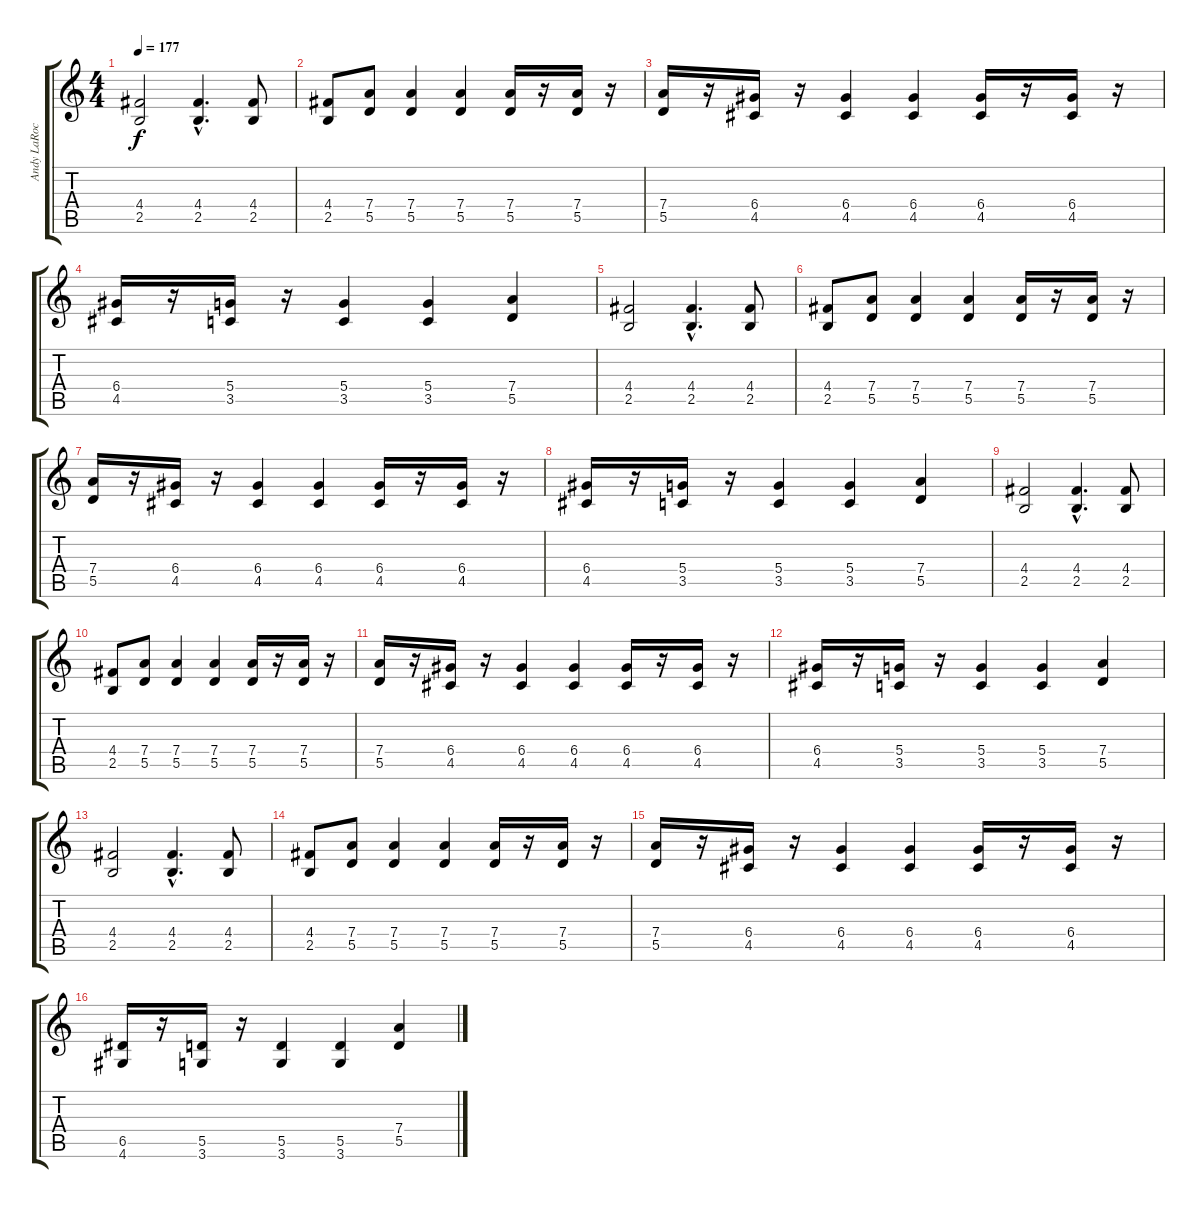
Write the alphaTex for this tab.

\track ("Andy LaRocque" "Andy LaRoc") {instrument distortionguitar}
\staff {score tabs}
\tuning (E4 B3 G3 D3 A2 E2) {hide}
\ts (4 4)
\tempo 177
\clef g2
\ks c
(4.4 2.5).2{dy f} (4.4{hac} 2.5{hac}).4{d} (4.4 2.5).8 |
(4.4 2.5).8 (7.4 5.5).8 (7.4 5.5).4 (7.4 5.5).4 (7.4 5.5).16 r.16 (7.4 5.5).16 r.16 |
(7.4 5.5).16 r.16 (6.4 4.5).16 r.16 (6.4 4.5).4 (6.4 4.5).4 (6.4 4.5).16 r.16 (6.4 4.5).16 r.16 |
(6.4 4.5).16 r.16 (5.4 3.5).16 r.16 (5.4 3.5).4 (5.4 3.5).4 (7.4 5.5).4 |
(4.4 2.5).2 (4.4{hac} 2.5{hac}).4{d} (4.4 2.5).8 |
(4.4 2.5).8 (7.4 5.5).8 (7.4 5.5).4 (7.4 5.5).4 (7.4 5.5).16 r.16 (7.4 5.5).16 r.16 |
(7.4 5.5).16 r.16 (6.4 4.5).16 r.16 (6.4 4.5).4 (6.4 4.5).4 (6.4 4.5).16 r.16 (6.4 4.5).16 r.16 |
(6.4 4.5).16 r.16 (5.4 3.5).16 r.16 (5.4 3.5).4 (5.4 3.5).4 (7.4 5.5).4 |
(4.4 2.5).2 (4.4{hac} 2.5{hac}).4{d} (4.4 2.5).8 |
(4.4 2.5).8 (7.4 5.5).8 (7.4 5.5).4 (7.4 5.5).4 (7.4 5.5).16 r.16 (7.4 5.5).16 r.16 |
(7.4 5.5).16 r.16 (6.4 4.5).16 r.16 (6.4 4.5).4 (6.4 4.5).4 (6.4 4.5).16 r.16 (6.4 4.5).16 r.16 |
(6.4 4.5).16 r.16 (5.4 3.5).16 r.16 (5.4 3.5).4 (5.4 3.5).4 (7.4 5.5).4 |
(4.4 2.5).2 (4.4{hac} 2.5{hac}).4{d} (4.4 2.5).8 |
(4.4 2.5).8 (7.4 5.5).8 (7.4 5.5).4 (7.4 5.5).4 (7.4 5.5).16 r.16 (7.4 5.5).16 r.16 |
(7.4 5.5).16 r.16 (6.4 4.5).16 r.16 (6.4 4.5).4 (6.4 4.5).4 (6.4 4.5).16 r.16 (6.4 4.5).16 r.16 |
(6.5 4.6).16 r.16 (5.5 3.6).16 r.16 (5.5 3.6).4 (5.5 3.6).4 (7.4 5.5).4
